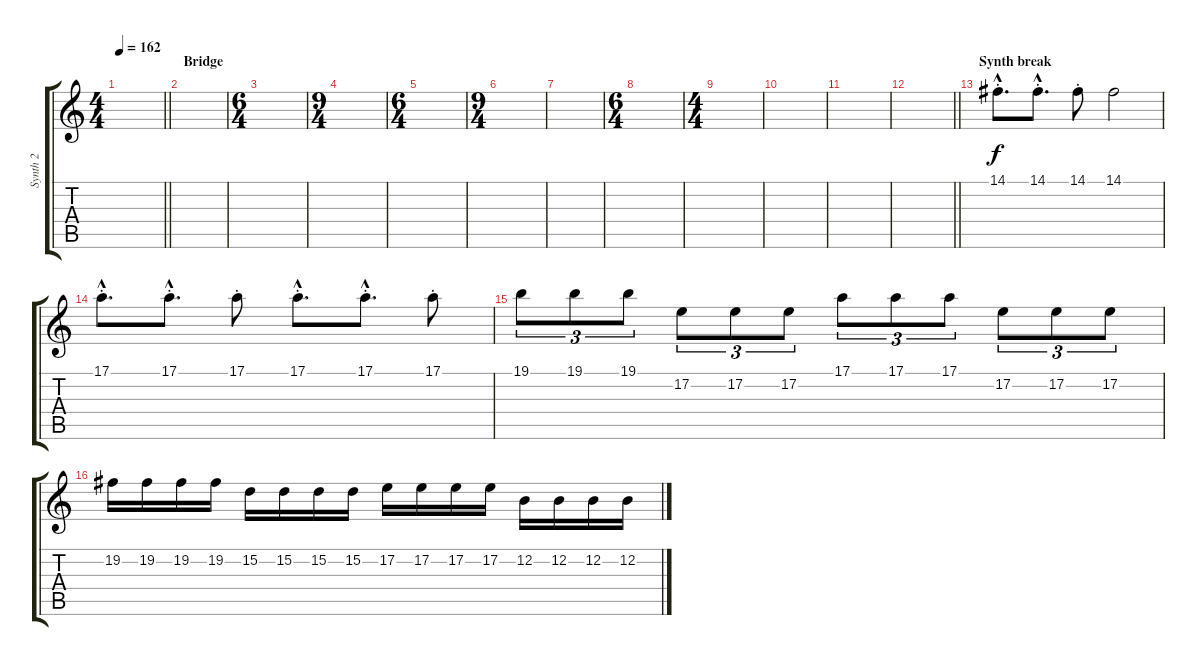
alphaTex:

\track ("Synth 2" "Synth 2") {instrument lead2sawtooth}
\staff {score tabs}
\tuning (E4 B3 G3 D3 A2 E2) {hide}
\ts (4 4)
\tempo 162
\clef g2
\barLineRight lightlight
\ks c
|
\section ("" "Bridge")
|
\ts (6 4)
|
\ts (9 4)
|
\ts (6 4)
|
\ts (9 4)
|
|
\ts (6 4)
|
\ts (4 4)
|
|
|
\barLineRight lightlight
|
\section ("" "Synth break")
14.1{hac st}.8{d} 14.1{hac st}.8{d} 14.1{st}.8 14.1.2 |
17.1{hac st}.8{d} 17.1{hac st}.8{d} 17.1{st}.8 17.1{hac st}.8{d} 17.1{hac st}.8{d} 17.1{st}.8 |
19.1.8{tu (3 2)} 19.1.8{tu (3 2)} 19.1.8{tu (3 2)} 17.2.8{tu (3 2)} 17.2.8{tu (3 2)} 17.2.8{tu (3 2)} 17.1.8{tu (3 2)} 17.1.8{tu (3 2)} 17.1.8{tu (3 2)} 17.2.8{tu (3 2)} 17.2.8{tu (3 2)} 17.2.8{tu (3 2)} |
19.2.16 19.2.16 19.2.16 19.2.16 15.2.16 15.2.16 15.2.16 15.2.16 17.2.16 17.2.16 17.2.16 17.2.16 12.2.16 12.2.16 12.2.16 12.2.16
